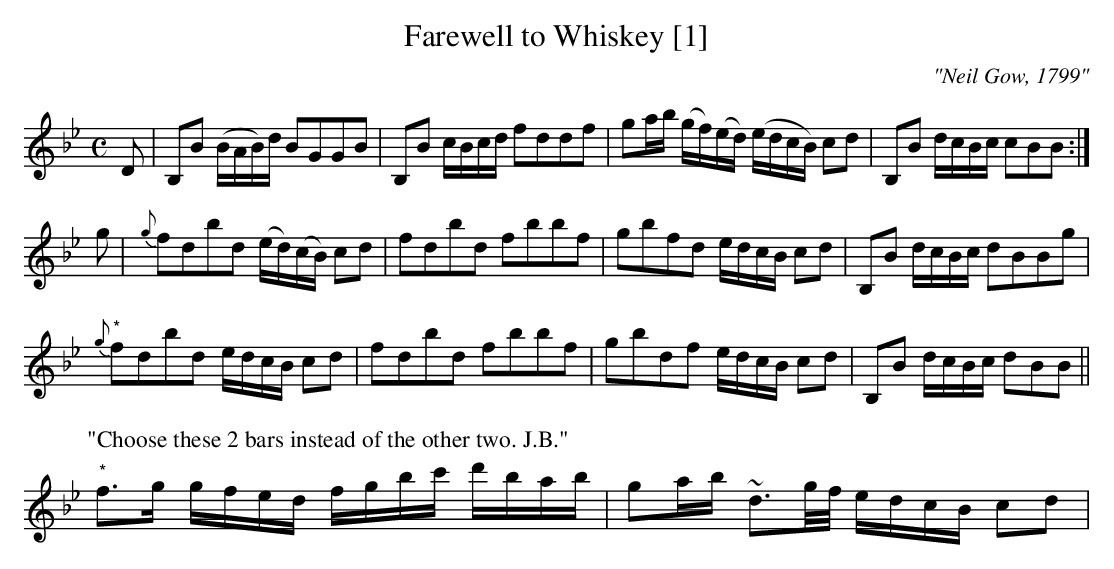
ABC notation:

X:1
T:Farewell to Whiskey [1]
C:"Neil Gow, 1799"
M:C
L:1/8
K:Bb
D|B,B (B/A/B/)d/ BGGB|B,B c/B/c/d/ fddf|ga/b/ (g/f/)(e/d/) (e/d/c/B/) cd|B,B d/c/B/c/ cBB:|
g|{g}fdbd (e/d/)(c/B/) cd|fdbd fbbf|gbfd e/d/c/B/ cd|B,B d/c/B/c/ dBBg|
"*"{g}fdbd e/d/c/B/ cd|fdbd fbbf|gbdf e/d/c/B/ cd|B,B d/c/B/c/ dBB||
P:"Choose these 2 bars instead of the other two. J.B."
"*"f>g g/f/e/d/ f/g/b/c'/ d'/b/a/b/|ga/b/ ~d>g/f/4 e/d/c/B/ cd|
